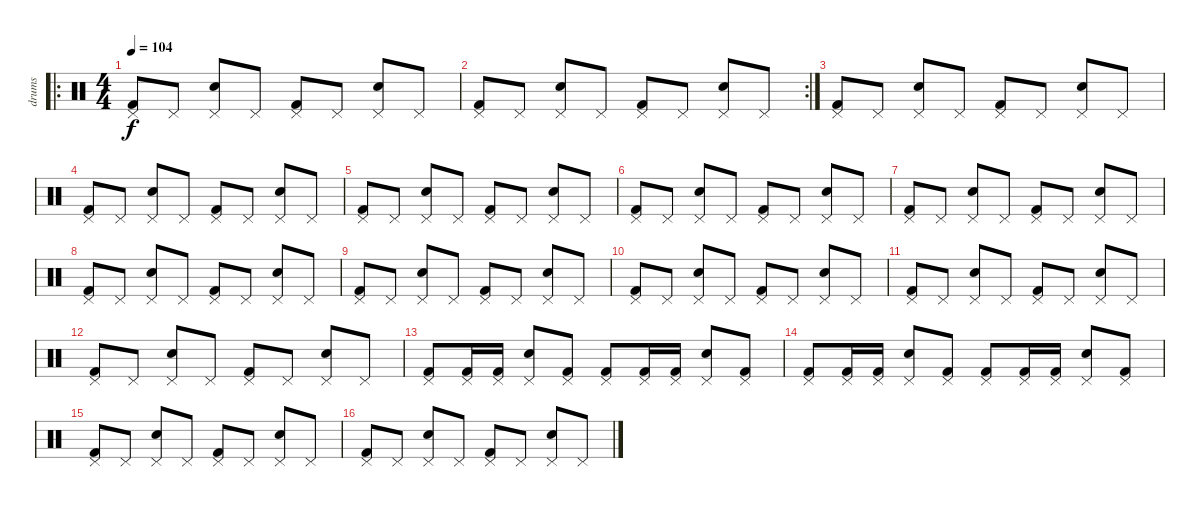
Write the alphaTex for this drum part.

\track ("drums" "drums") {instrument percussion}
\staff {score}
\articulation defaults
\ro
\ts (4 4)
\tempo 104
\clef neutral
\ks c
("Kick (hit) 2" "Pedal Hi-Hat (hit)").8{dy f} "Pedal Hi-Hat (hit)".8 ("Snare (hit) 2" "Pedal Hi-Hat (hit)").8 "Pedal Hi-Hat (hit)".8 ("Kick (hit) 2" "Pedal Hi-Hat (hit)").8 "Pedal Hi-Hat (hit)".8 ("Snare (hit) 2" "Pedal Hi-Hat (hit)").8 "Pedal Hi-Hat (hit)".8 |
\rc 2
("Kick (hit) 2" "Pedal Hi-Hat (hit)").8 "Pedal Hi-Hat (hit)".8 ("Snare (hit) 2" "Pedal Hi-Hat (hit)").8 "Pedal Hi-Hat (hit)".8 ("Kick (hit) 2" "Pedal Hi-Hat (hit)").8 "Pedal Hi-Hat (hit)".8 ("Snare (hit) 2" "Pedal Hi-Hat (hit)").8 "Pedal Hi-Hat (hit)".8 |
("Kick (hit) 2" "Pedal Hi-Hat (hit)").8 "Pedal Hi-Hat (hit)".8 ("Snare (hit) 2" "Pedal Hi-Hat (hit)").8 "Pedal Hi-Hat (hit)".8 ("Kick (hit) 2" "Pedal Hi-Hat (hit)").8 "Pedal Hi-Hat (hit)".8 ("Snare (hit) 2" "Pedal Hi-Hat (hit)").8 "Pedal Hi-Hat (hit)".8 |
("Kick (hit) 2" "Pedal Hi-Hat (hit)").8 "Pedal Hi-Hat (hit)".8 ("Snare (hit) 2" "Pedal Hi-Hat (hit)").8 "Pedal Hi-Hat (hit)".8 ("Kick (hit) 2" "Pedal Hi-Hat (hit)").8 "Pedal Hi-Hat (hit)".8 ("Snare (hit) 2" "Pedal Hi-Hat (hit)").8 "Pedal Hi-Hat (hit)".8 |
("Kick (hit) 2" "Pedal Hi-Hat (hit)").8 "Pedal Hi-Hat (hit)".8 ("Snare (hit) 2" "Pedal Hi-Hat (hit)").8 "Pedal Hi-Hat (hit)".8 ("Kick (hit) 2" "Pedal Hi-Hat (hit)").8 "Pedal Hi-Hat (hit)".8 ("Snare (hit) 2" "Pedal Hi-Hat (hit)").8 "Pedal Hi-Hat (hit)".8 |
("Kick (hit) 2" "Pedal Hi-Hat (hit)").8 "Pedal Hi-Hat (hit)".8 ("Snare (hit) 2" "Pedal Hi-Hat (hit)").8 "Pedal Hi-Hat (hit)".8 ("Kick (hit) 2" "Pedal Hi-Hat (hit)").8 "Pedal Hi-Hat (hit)".8 ("Snare (hit) 2" "Pedal Hi-Hat (hit)").8 "Pedal Hi-Hat (hit)".8 |
("Kick (hit) 2" "Pedal Hi-Hat (hit)").8 "Pedal Hi-Hat (hit)".8 ("Snare (hit) 2" "Pedal Hi-Hat (hit)").8 "Pedal Hi-Hat (hit)".8 ("Kick (hit) 2" "Pedal Hi-Hat (hit)").8 "Pedal Hi-Hat (hit)".8 ("Snare (hit) 2" "Pedal Hi-Hat (hit)").8 "Pedal Hi-Hat (hit)".8 |
("Kick (hit) 2" "Pedal Hi-Hat (hit)").8 "Pedal Hi-Hat (hit)".8 ("Snare (hit) 2" "Pedal Hi-Hat (hit)").8 "Pedal Hi-Hat (hit)".8 ("Kick (hit) 2" "Pedal Hi-Hat (hit)").8 "Pedal Hi-Hat (hit)".8 ("Snare (hit) 2" "Pedal Hi-Hat (hit)").8 "Pedal Hi-Hat (hit)".8 |
("Kick (hit) 2" "Pedal Hi-Hat (hit)").8 "Pedal Hi-Hat (hit)".8 ("Snare (hit) 2" "Pedal Hi-Hat (hit)").8 "Pedal Hi-Hat (hit)".8 ("Kick (hit) 2" "Pedal Hi-Hat (hit)").8 "Pedal Hi-Hat (hit)".8 ("Snare (hit) 2" "Pedal Hi-Hat (hit)").8 "Pedal Hi-Hat (hit)".8 |
("Kick (hit) 2" "Pedal Hi-Hat (hit)").8 "Pedal Hi-Hat (hit)".8 ("Snare (hit) 2" "Pedal Hi-Hat (hit)").8 "Pedal Hi-Hat (hit)".8 ("Kick (hit) 2" "Pedal Hi-Hat (hit)").8 "Pedal Hi-Hat (hit)".8 ("Snare (hit) 2" "Pedal Hi-Hat (hit)").8 "Pedal Hi-Hat (hit)".8 |
("Kick (hit) 2" "Pedal Hi-Hat (hit)").8 "Pedal Hi-Hat (hit)".8 ("Snare (hit) 2" "Pedal Hi-Hat (hit)").8 "Pedal Hi-Hat (hit)".8 ("Kick (hit) 2" "Pedal Hi-Hat (hit)").8 "Pedal Hi-Hat (hit)".8 ("Snare (hit) 2" "Pedal Hi-Hat (hit)").8 "Pedal Hi-Hat (hit)".8 |
("Kick (hit) 2" "Pedal Hi-Hat (hit)").8 "Pedal Hi-Hat (hit)".8 ("Snare (hit) 2" "Pedal Hi-Hat (hit)").8 "Pedal Hi-Hat (hit)".8 ("Kick (hit) 2" "Pedal Hi-Hat (hit)").8 "Pedal Hi-Hat (hit)".8 ("Snare (hit) 2" "Pedal Hi-Hat (hit)").8 "Pedal Hi-Hat (hit)".8 |
("Kick (hit) 2" "Pedal Hi-Hat (hit)").8 ("Kick (hit) 2" "Pedal Hi-Hat (hit)").16 ("Kick (hit) 2" "Pedal Hi-Hat (hit)").16 ("Snare (hit) 2" "Pedal Hi-Hat (hit)").8 ("Kick (hit) 2" "Pedal Hi-Hat (hit)").8 ("Kick (hit) 2" "Pedal Hi-Hat (hit)").8 ("Kick (hit) 2" "Pedal Hi-Hat (hit)").16 ("Kick (hit) 2" "Pedal Hi-Hat (hit)").16 ("Snare (hit) 2" "Pedal Hi-Hat (hit)").8 ("Kick (hit) 2" "Pedal Hi-Hat (hit)").8 |
("Kick (hit) 2" "Pedal Hi-Hat (hit)").8 ("Kick (hit) 2" "Pedal Hi-Hat (hit)").16 ("Kick (hit) 2" "Pedal Hi-Hat (hit)").16 ("Snare (hit) 2" "Pedal Hi-Hat (hit)").8 ("Kick (hit) 2" "Pedal Hi-Hat (hit)").8 ("Kick (hit) 2" "Pedal Hi-Hat (hit)").8 ("Kick (hit) 2" "Pedal Hi-Hat (hit)").16 ("Kick (hit) 2" "Pedal Hi-Hat (hit)").16 ("Snare (hit) 2" "Pedal Hi-Hat (hit)").8 ("Kick (hit) 2" "Pedal Hi-Hat (hit)").8 |
("Kick (hit) 2" "Pedal Hi-Hat (hit)").8 "Pedal Hi-Hat (hit)".8 ("Snare (hit) 2" "Pedal Hi-Hat (hit)").8 "Pedal Hi-Hat (hit)".8 ("Kick (hit) 2" "Pedal Hi-Hat (hit)").8 "Pedal Hi-Hat (hit)".8 ("Snare (hit) 2" "Pedal Hi-Hat (hit)").8 "Pedal Hi-Hat (hit)".8 |
("Kick (hit) 2" "Pedal Hi-Hat (hit)").8 "Pedal Hi-Hat (hit)".8 ("Snare (hit) 2" "Pedal Hi-Hat (hit)").8 "Pedal Hi-Hat (hit)".8 ("Kick (hit) 2" "Pedal Hi-Hat (hit)").8 "Pedal Hi-Hat (hit)".8 ("Snare (hit) 2" "Pedal Hi-Hat (hit)").8 "Pedal Hi-Hat (hit)".8
